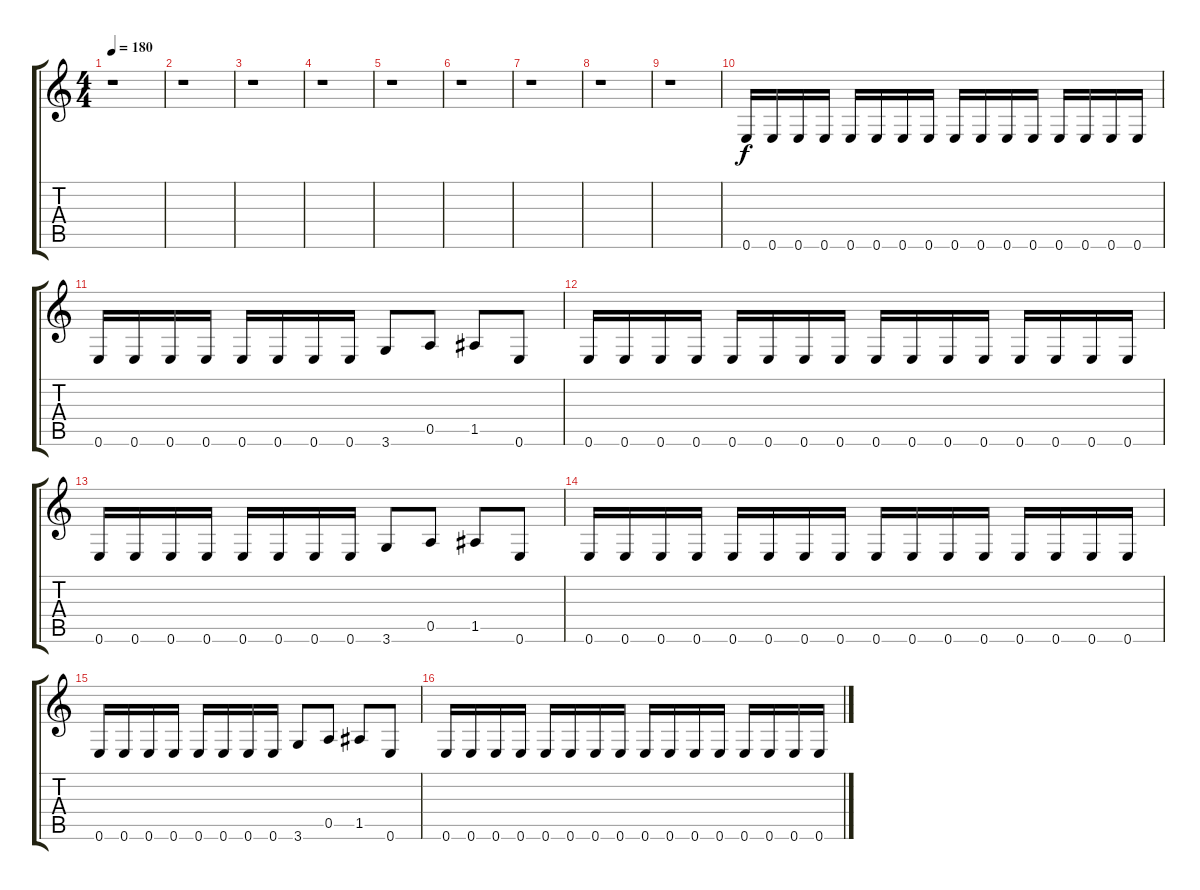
\track "" {instrument distortionguitar}
\staff {score tabs}
\tuning (E4 B3 G3 D3 A2 E2) {hide}
\ts (4 4)
\tempo 180
\clef g2
\ks c
r.1{dy f instrument distortionguitar} |
r.1 |
r.1 |
r.1 |
r.1 |
r.1 |
r.1 |
r.1 |
r.1 |
0.6.16 0.6.16 0.6.16 0.6.16 0.6.16 0.6.16 0.6.16 0.6.16 0.6.16 0.6.16 0.6.16 0.6.16 0.6.16 0.6.16 0.6.16 0.6.16 |
0.6.16 0.6.16 0.6.16 0.6.16 0.6.16 0.6.16 0.6.16 0.6.16 3.6.8 0.5.8 1.5.8 0.6.8 |
0.6.16 0.6.16 0.6.16 0.6.16 0.6.16 0.6.16 0.6.16 0.6.16 0.6.16 0.6.16 0.6.16 0.6.16 0.6.16 0.6.16 0.6.16 0.6.16 |
0.6.16 0.6.16 0.6.16 0.6.16 0.6.16 0.6.16 0.6.16 0.6.16 3.6.8 0.5.8 1.5.8 0.6.8 |
0.6.16 0.6.16 0.6.16 0.6.16 0.6.16 0.6.16 0.6.16 0.6.16 0.6.16 0.6.16 0.6.16 0.6.16 0.6.16 0.6.16 0.6.16 0.6.16 |
0.6.16 0.6.16 0.6.16 0.6.16 0.6.16 0.6.16 0.6.16 0.6.16 3.6.8 0.5.8 1.5.8 0.6.8 |
0.6.16 0.6.16 0.6.16 0.6.16 0.6.16 0.6.16 0.6.16 0.6.16 0.6.16 0.6.16 0.6.16 0.6.16 0.6.16 0.6.16 0.6.16 0.6.16
